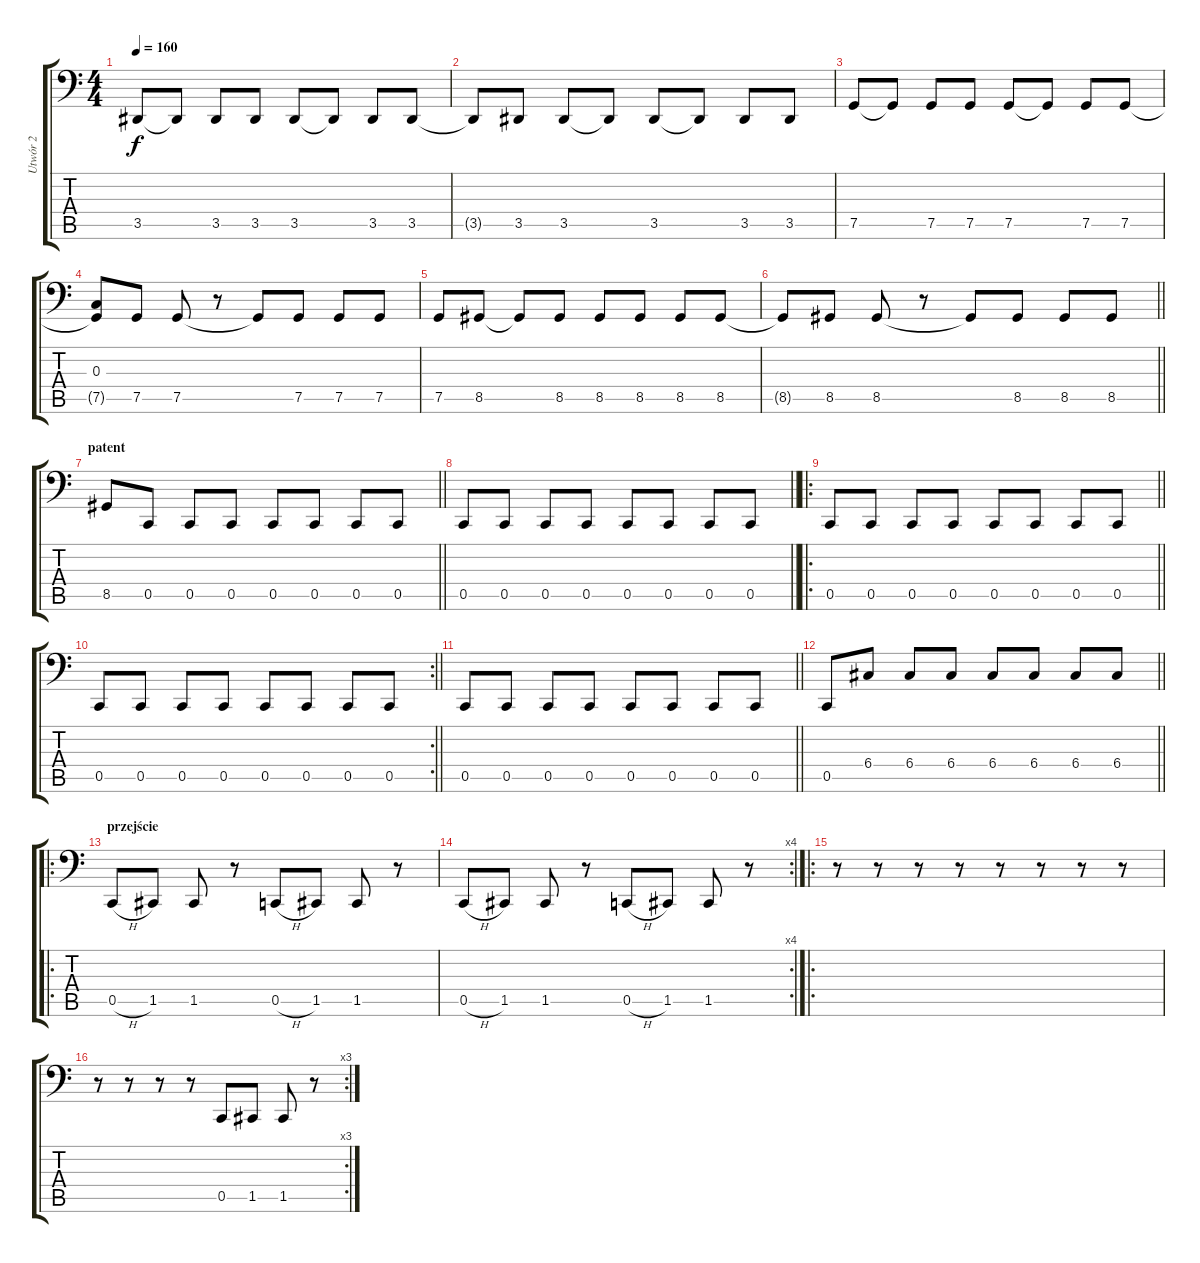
\track ("Utwór 2" "Utwór 2") {instrument electricbasspick}
\staff {score tabs}
\tuning (Bb2 F2 C2 G1 C1 A0) {hide}
\ts (4 4)
\tempo 160
\clef f4
\ks c
3.5.8{dy f} 3.5{t}.8 3.5.8 3.5.8 3.5.8 3.5{t}.8 3.5.8 3.5.8 |
3.5{t}.8 3.5.8 3.5.8 3.5{t}.8 3.5.8 3.5{t}.8 3.5.8 3.5.8 |
7.5.8 7.5{t}.8 7.5.8 7.5.8 7.5.8 7.5{t}.8 7.5.8 7.5.8 |
(0.3 7.5{t}).8 7.5.8 7.5.8 r.8 7.5{t}.8 7.5.8 7.5.8 7.5.8 |
7.5.8 8.5.8 8.5{t}.8 8.5.8 8.5.8 8.5.8 8.5.8 8.5.8 |
\barLineRight lightlight
8.5{t}.8 8.5.8 8.5.8 r.8 8.5{t}.8 8.5.8 8.5.8 8.5.8 |
\section ("" "patent")
\barLineRight lightlight
8.5.8 0.5.8 0.5.8 0.5.8 0.5.8 0.5.8 0.5.8 0.5.8 |
\barLineRight lightlight
0.5.8 0.5.8 0.5.8 0.5.8 0.5.8 0.5.8 0.5.8 0.5.8 |
\ro
\barLineRight lightlight
0.5.8 0.5.8 0.5.8 0.5.8 0.5.8 0.5.8 0.5.8 0.5.8 |
\rc 2
\barLineRight lightlight
0.5.8 0.5.8 0.5.8 0.5.8 0.5.8 0.5.8 0.5.8 0.5.8 |
\barLineRight lightlight
0.5.8 0.5.8 0.5.8 0.5.8 0.5.8 0.5.8 0.5.8 0.5.8 |
\barLineRight lightlight
0.5.8 6.4.8 6.4.8 6.4.8 6.4.8 6.4.8 6.4.8 6.4.8 |
\ro
\section ("" "przejście")
0.5{h}.8 1.5.8 1.5.8 r.8 0.5{h}.8 1.5.8 1.5.8 r.8 |
\rc 4
0.5{h}.8 1.5.8 1.5.8 r.8 0.5{h}.8 1.5.8 1.5.8 r.8 |
\ro
r.8 r.8 r.8 r.8 r.8 r.8 r.8 r.8 |
\rc 3
r.8 r.8 r.8 r.8 0.5.8 1.5.8 1.5.8 r.8
